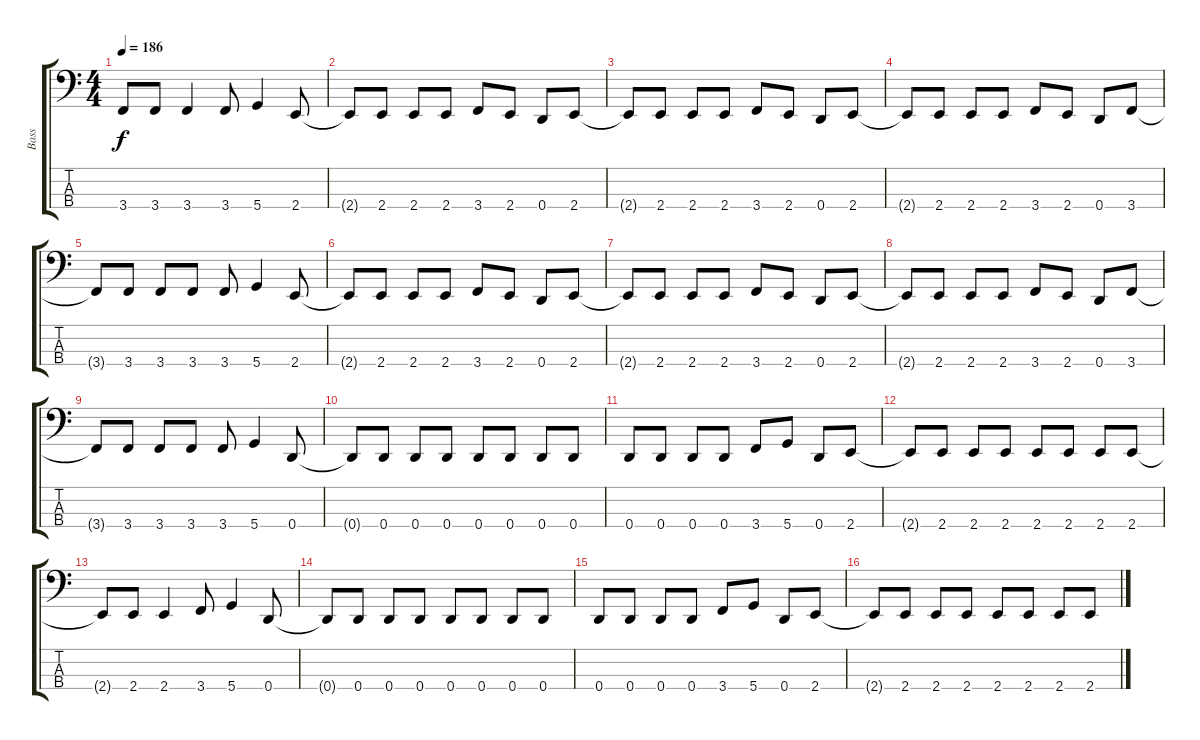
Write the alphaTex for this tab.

\track ("Bass" "Bass") {instrument electricbasspick}
\staff {score tabs}
\tuning (F2 C2 G1 D1) {hide}
\ts (4 4)
\tempo 186
\clef f4
\ks c
3.4{t}.8{dy f} 3.4.8 3.4.4 3.4.8 5.4.4 2.4.8 |
2.4{t}.8 2.4.8 2.4.8 2.4.8 3.4.8 2.4.8 0.4.8 2.4.8 |
2.4{t}.8 2.4.8 2.4.8 2.4.8 3.4.8 2.4.8 0.4.8 2.4.8 |
2.4{t}.8 2.4.8 2.4.8 2.4.8 3.4.8 2.4.8 0.4.8 3.4.8 |
3.4{t}.8 3.4.8 3.4.8 3.4.8 3.4.8 5.4.4 2.4.8 |
2.4{t}.8 2.4.8 2.4.8 2.4.8 3.4.8 2.4.8 0.4.8 2.4.8 |
2.4{t}.8 2.4.8 2.4.8 2.4.8 3.4.8 2.4.8 0.4.8 2.4.8 |
2.4{t}.8 2.4.8 2.4.8 2.4.8 3.4.8 2.4.8 0.4.8 3.4.8 |
3.4{t}.8 3.4.8 3.4.8 3.4.8 3.4.8 5.4.4 0.4.8 |
0.4{t}.8 0.4.8 0.4.8 0.4.8 0.4.8 0.4.8 0.4.8 0.4.8 |
0.4.8 0.4.8 0.4.8 0.4.8 3.4.8 5.4.8 0.4.8 2.4.8 |
2.4{t}.8 2.4.8 2.4.8 2.4.8 2.4.8 2.4.8 2.4.8 2.4.8 |
2.4{t}.8 2.4.8 2.4.4 3.4.8 5.4.4 0.4.8 |
0.4{t}.8 0.4.8 0.4.8 0.4.8 0.4.8 0.4.8 0.4.8 0.4.8 |
0.4.8 0.4.8 0.4.8 0.4.8 3.4.8 5.4.8 0.4.8 2.4.8 |
2.4{t}.8 2.4.8 2.4.8 2.4.8 2.4.8 2.4.8 2.4.8 2.4.8
